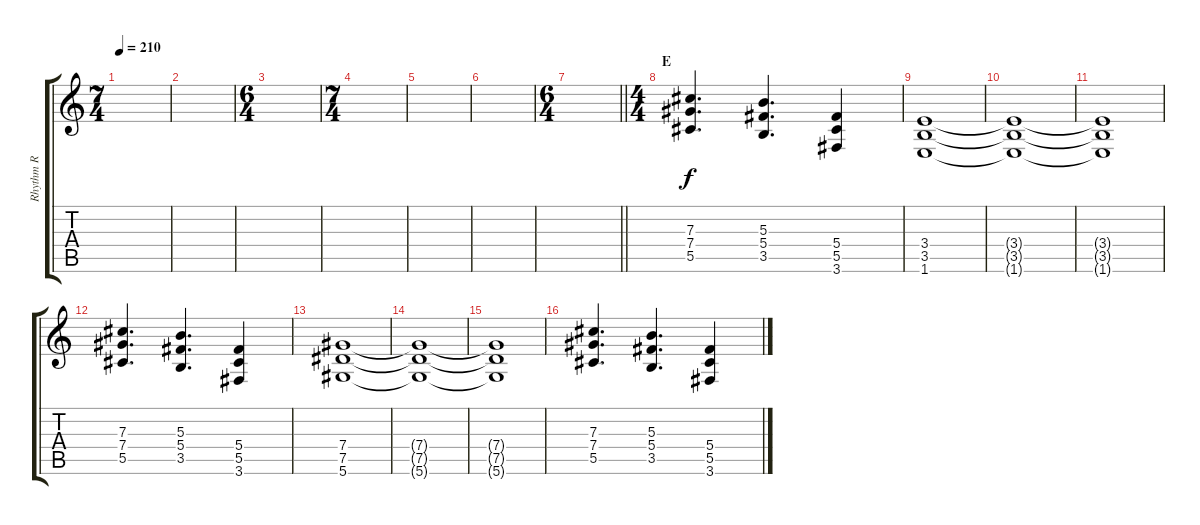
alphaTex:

\track ("Rhythm R" "Rhythm R") {instrument overdrivenguitar}
\staff {score tabs}
\tuning (Eb4 Bb3 Gb3 Db3 Ab2 Eb2) {hide}
\ts (7 4)
\tempo 210
\clef g2
\ks c
|
|
\ts (6 4)
|
\ts (7 4)
|
|
|
\ts (6 4)
\barLineRight lightlight
|
\ts (4 4)
\section ("" "E")
(7.3 7.4 5.5).4{d volume 11} (5.3 5.4 3.5).4{d} (5.4 5.5 3.6).4 |
(3.4 3.5 1.6).1 |
(3.4{t} 3.5{t} 1.6{t}).1 |
(3.4{t} 3.5{t} 1.6{t}).1 |
(7.3 7.4 5.5).4{d} (5.3 5.4 3.5).4{d} (5.4 5.5 3.6).4 |
(7.4 7.5 5.6).1 |
(7.4{t} 7.5{t} 5.6{t}).1 |
(7.4{t} 7.5{t} 5.6{t}).1 |
(7.3 7.4 5.5).4{d} (5.3 5.4 3.5).4{d} (5.4 5.5 3.6).4
